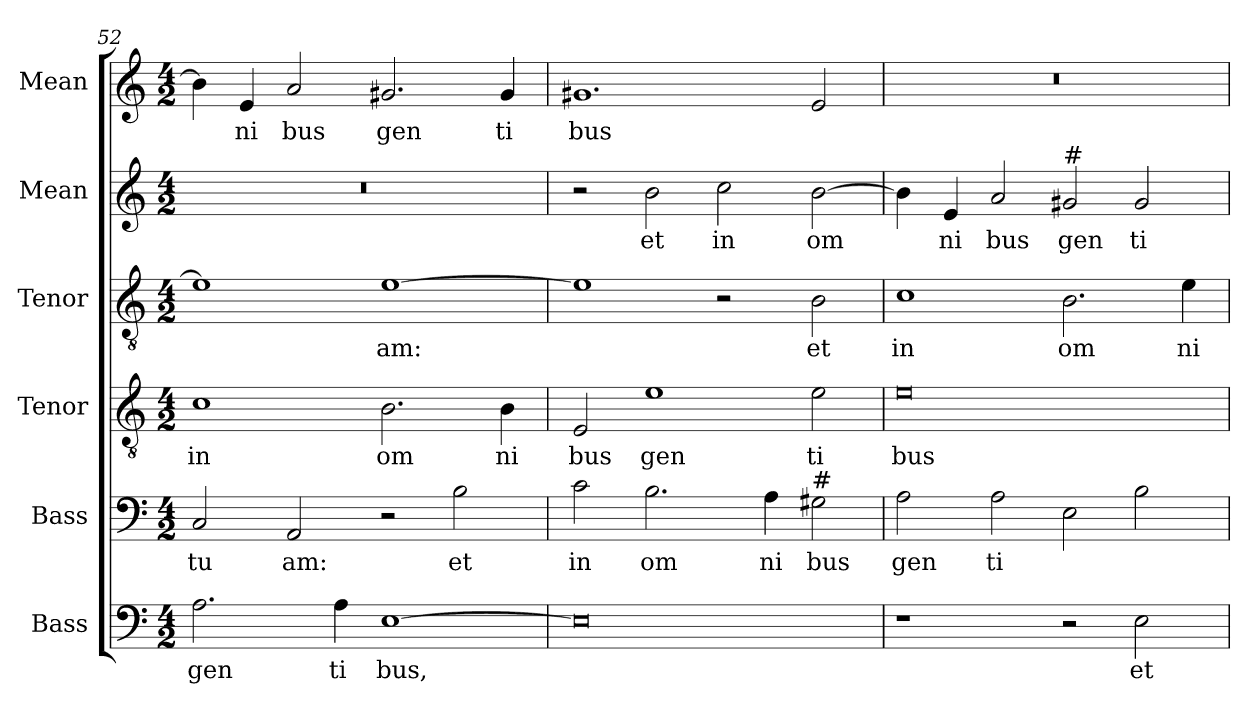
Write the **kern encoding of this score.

**kern	**text	**kern	**text	**kern	**text	**kern	**text	**kern	**text	**kern	**text
*part6	*part6	*part5	*part5	*part4	*part4	*part3	*part3	*part2	*part2	*part1	*part1
*staff6	*staff6	*staff5	*staff5	*staff4	*staff4	*staff3	*staff3	*staff2	*staff2	*staff1	*staff1
*I"Bass	*	*I"Bass	*	*I"Tenor	*	*I"Tenor	*	*I"Mean	*	*I"Mean	*
*I'B.	*	*I'B.	*	*I'T.	*	*I'T.	*	*I'M.	*	*I'M.	*
*clefF4	*	*clefF4	*	*clefGv2	*	*clefGv2	*	*clefG2	*	*clefG2	*
*	*	*	*	*ITrd7c12	*	*ITrd7c12	*	*	*	*	*
*k[]	*	*k[]	*	*k[]	*	*k[]	*	*k[]	*	*k[]	*
*a:	*	*a:	*	*a:	*	*a:	*	*a:	*	*a:	*
*M4/2	*	*M4/2	*	*M4/2	*	*M4/2	*	*M4/2	*	*M4/2	*
=52	=52	=52	=52	=52	=52	=52	=52	=52	=52	=52	=52
!	!LO:LY:b:color=#000000	!	!	!	!	!	!	!	!	!	!
!	!	!	!LO:LY:b:color=#000000	!	!	!	!	!	!	!	!
!	!	!	!	!	!LO:LY:b:color=#000000	!	!	!LO:N:vis=1	!	!	!
2.Ai\	gen	2Ci/	tu	1Ci	in	1Ei]	.	0r	.	4bi\]	.
!	!	!	!	!	!	!	!	!	!	!	!LO:LY:b:color=#000000
.	.	.	.	.	.	.	.	.	.	4ei/	ni
!	!	!	!LO:LY:b:color=#000000	!	!	!	!	!	!	!	!
!	!	!	!	!	!	!	!	!	!	!	!LO:LY:b:color=#000000
.	.	2AAi/	am:	.	.	.	.	.	.	2ai/	bus
!	!LO:LY:b:color=#000000	!	!	!	!	!	!	!	!	!	!
4Ai\	ti	.	.	.	.	.	.	.	.	.	.
!	!LO:LY:b:color=#000000	!	!	!	!	!	!	!	!	!	!
!	!	!	!	!	!LO:LY:b:color=#000000	!	!	!	!	!	!
!	!	!	!	!	!	!	!LO:LY:b:color=#000000	!	!	!	!
!	!	!	!	!	!	!	!	!	!	!	!LO:LY:b:color=#000000
[>1Ei	bus,	2r	.	2.BBi\	om	[>1Ei	am:	.	.	2.g#Xi/	gen
!	!	!	!LO:LY:b:color=#000000	!	!	!	!	!	!	!	!
.	.	2Bi\	et	.	.	.	.	.	.	.	.
!	!	!	!	!	!LO:LY:b:color=#000000	!	!	!	!	!	!
!	!	!	!	!	!	!	!	!	!	!	!LO:LY:b:color=#000000
.	.	.	.	4BBi\	ni	.	.	.	.	4g#i/	ti
=53	=53	=53	=53	=53	=53	=53	=53	=53	=53	=53	=53
!	!	!	!LO:LY:b:color=#000000	!	!	!	!	!	!	!	!
!	!	!	!	!	!LO:LY:b:color=#000000	!	!	!	!	!	!
!	!	!	!	!	!	!	!	!	!	!	!LO:LY:b:color=#000000
0Ei]	.	2ci\	in	2EEi/	bus	1Ei]	.	2r	.	1.g#Xi	bus
!	!	!	!LO:LY:b:color=#000000	!	!	!	!	!	!	!	!
!	!	!	!	!	!LO:LY:b:color=#000000	!	!	!	!	!	!
!	!	!	!	!	!	!	!	!	!LO:LY:b:color=#000000	!	!
.	.	2.Bi\	om	1Ei	gen	.	.	2bi\	et	.	.
!	!	!	!	!	!	!	!	!	!LO:LY:b:color=#000000	!	!
.	.	.	.	.	.	2r	.	2cci\	in	.	.
!	!	!	!LO:LY:b:color=#000000	!	!	!	!	!	!	!	!
.	.	4Ai\	ni	.	.	.	.	.	.	.	.
!	!	!	!LO:LY:b:color=#000000	!	!	!	!	!	!	!	!
!	!	!	!	!	!LO:LY:b:color=#000000	!	!	!	!	!	!
!	!	!	!	!	!	!	!LO:LY:b:color=#000000	!	!	!	!
!	!	!LO:TX:a:t=#	!	!	!	!	!	!	!	!	!
!	!	!	!	!	!	!	!	!	!LO:LY:b:color=#000000	!	!
.	.	2G#i\	bus	2Ei\	ti	2BBi\	et	[>2bi\	om	2ei/	.
=54	=54	=54	=54	=54	=54	=54	=54	=54	=54	=54	=54
!	!	!	!LO:LY:b:color=#000000	!	!	!	!	!	!	!	!
!	!	!	!	!	!LO:LY:b:color=#000000	!	!	!	!	!	!
!	!	!	!	!	!	!	!LO:LY:b:color=#000000	!	!	!LO:N:vis=1	!
1r	.	2Ai\	gen	0Ei	bus	1Ci	in	4bi\]	.	0r	.
!	!	!	!	!	!	!	!	!	!LO:LY:b:color=#000000	!	!
.	.	.	.	.	.	.	.	4ei/	ni	.	.
!	!	!	!LO:LY:b:color=#000000	!	!	!	!	!	!	!	!
!	!	!	!	!	!	!	!	!	!LO:LY:b:color=#000000	!	!
.	.	2Ai\	ti	.	.	.	.	2ai/	bus	.	.
!	!	!	!	!	!	!	!LO:LY:b:color=#000000	!	!	!	!
!	!	!	!	!	!	!	!	!LO:TX:t=#	!	!	!
!	!	!	!	!	!	!	!	!	!LO:LY:b:color=#000000	!	!
2r	.	2Ei\	.	.	.	2.BBi\	om	2g#i/	gen	.	.
!	!LO:LY:b:color=#000000	!	!	!	!	!	!	!	!	!	!
!	!	!	!	!	!	!	!	!	!LO:LY:b:color=#000000	!	!
2Ei\	et	2Bi\	.	.	.	.	.	2g#i/	ti	.	.
!	!	!	!	!	!	!	!LO:LY:b:color=#000000	!	!	!	!
.	.	.	.	.	.	4Ei\	ni	.	.	.	.
=	=	=	=	=	=	=	=	=	=	=	=
*-	*-	*-	*-	*-	*-	*-	*-	*-	*-	*-	*-
